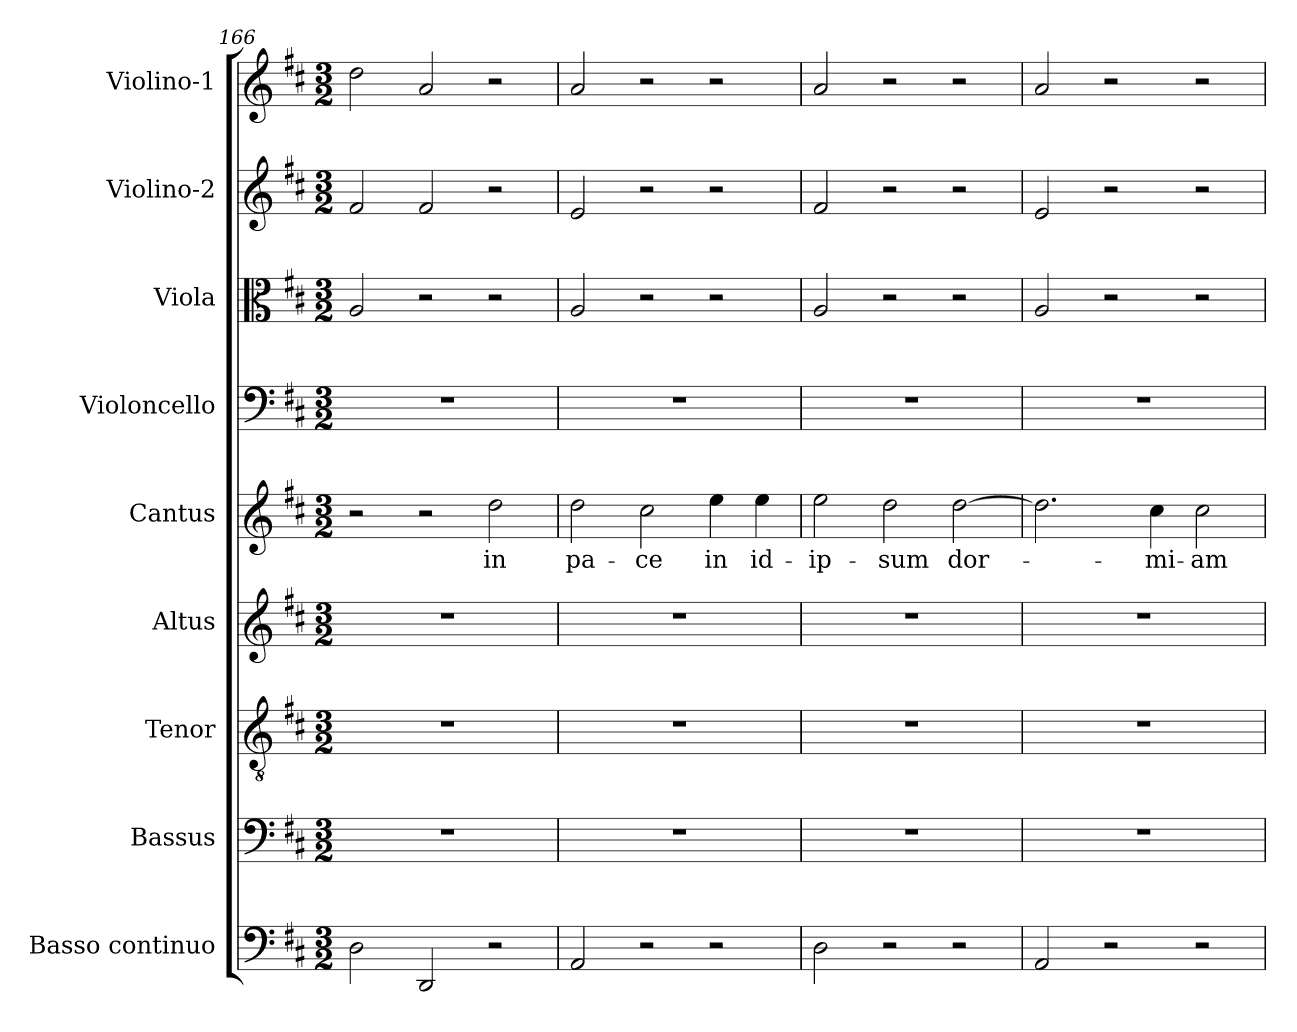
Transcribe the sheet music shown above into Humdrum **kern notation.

**kern	**kern	**kern	**kern	**kern	**text	**kern	**kern	**kern	**kern
*part9	*part8	*part7	*part6	*part5	*part5	*part4	*part3	*part2	*part1
*staff9	*staff8	*staff7	*staff6	*staff5	*staff5	*staff4	*staff3	*staff2	*staff1
*I"Basso continuo	*I"Bassus	*I"Tenor	*I"Altus	*I"Cantus	*	*I"Violoncello	*I"Viola	*I"Violino-2	*I"Violino-1
*I'BC	*I'B	*I'T	*I'A	*I'C	*	*I'Vc	*I'Va	*I'Vi2	*I'Vi1
*clefF4	*clefF4	*clefGv2	*clefG2	*clefG2	*	*clefF4	*clefC3	*clefG2	*clefG2
*k[f#c#]	*k[f#c#]	*k[f#c#]	*k[f#c#]	*k[f#c#]	*	*k[f#c#]	*k[f#c#]	*k[f#c#]	*k[f#c#]
*D:	*D:	*D:	*D:	*D:	*	*D:	*D:	*D:	*D:
*M3/2	*M3/2	*M3/2	*M3/2	*M3/2	*	*M3/2	*M3/2	*M3/2	*M3/2
=166	=166	=166	=166	=166	=166	=166	=166	=166	=166
2D\	1.r	1.r	1.r	2r	.	1.r	2A/	2f#/	2dd\
2DD/	.	.	.	2r	.	.	2r	2f#/	2a/
!	!	!	!	!	!LO:LY:b	!	!	!	!
2r	.	.	.	2dd\	in	.	2r	2r	2r
=167	=167	=167	=167	=167	=167	=167	=167	=167	=167
!	!	!	!	!	!LO:LY:b	!	!	!	!
2AA/	1.r	1.r	1.r	2dd\	pa-	1.r	2A/	2e/	2a/
!	!	!	!	!	!LO:LY:b	!	!	!	!
2r	.	.	.	2cc#\	-ce	.	2r	2r	2r
!	!	!	!	!	!LO:LY:b	!	!	!	!
2r	.	.	.	4ee\	in	.	2r	2r	2r
!	!	!	!	!	!LO:LY:b	!	!	!	!
.	.	.	.	4ee\	id-	.	.	.	.
=168	=168	=168	=168	=168	=168	=168	=168	=168	=168
!	!	!	!	!	!LO:LY:b	!	!	!	!
2D\	1.r	1.r	1.r	2ee\	-ip-	1.r	2A/	2f#/	2a/
!	!	!	!	!	!LO:LY:b	!	!	!	!
2r	.	.	.	2dd\	-sum	.	2r	2r	2r
!	!	!	!	!	!LO:LY:b	!	!	!	!
2r	.	.	.	[2dd\	dor-	.	2r	2r	2r
=169	=169	=169	=169	=169	=169	=169	=169	=169	=169
2AA/	1.r	1.r	1.r	2.dd\]	.	1.r	2A/	2e/	2a/
2r	.	.	.	.	.	.	2r	2r	2r
!	!	!	!	!	!LO:LY:b	!	!	!	!
.	.	.	.	4cc#\	-mi-	.	.	.	.
!	!	!	!	!	!LO:LY:b	!	!	!	!
2r	.	.	.	2cc#\	-am	.	2r	2r	2r
=	=	=	=	=	=	=	=	=	=
*-	*-	*-	*-	*-	*-	*-	*-	*-	*-
